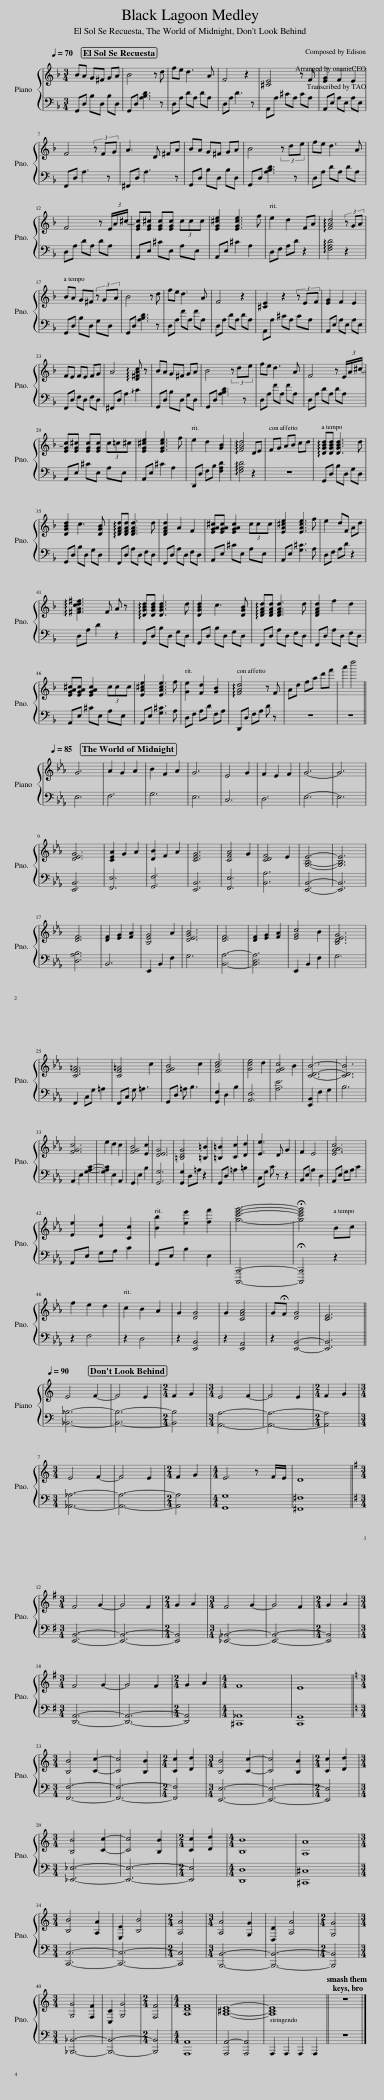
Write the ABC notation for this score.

X:1
%%score { 1 | 2 }
L:1/8
Q:1/4=70
M:3/4
I:linebreak $
K:F
V:1 treble
V:2 bass
V:1
 BA G^F GA | B4 z d | fe d3 A | F4 z2 | [^CE]4 z F | %5
 [EG]2 F2 E2 |$ F4 (3z FG | A3 D ^FA | BA G^F GA | B4 (3z de | %10
 fe d3 A |$ F4 z (3E/A/^c/- | [EGc][EG^c] [EGc][EGc] (3ccc | [EG^ce]2 [EGce]3 f |[Q:1/4=60] e2 d2 FA | %15
 !arpeggio![FAd]4 (3z GA |$[Q:1/4=70] BA G^F (3z GA | B4 z d | fe d3 A | F4 z2 | %20
 [^CE]2 z2 (3z EF | [EG]2 F2 E2 |$ FE FE FG | A4 !arpeggio![D^FAc] z | BA G^F GA | %25
 B4 (3z de | fe d3 A | F4 z (3E/A/^c/- |$ [EGc][EG^c] [EGc][EGc] (3c=c^c | [EG^ce]2 [EGce]3 f | %30
[Q:1/4=60] e2 d2 [GB]2 | !arpeggio![FAd]4 D[Q:1/4=70]E | F[Q:1/4=90]G A[Q:1/4=100]B cd |[Q:1/4=70] !arpeggio![DGBd][DGBd] [DGBd]3 d |$ [DGBd]2 c3 [DGB] | %35
 !arpeggio![DFAd][DFAd] [DFAd]3 d | [DFAd]2 A2 F2 | [EGA^c][EGAc] [EGAc]2 (3ccc | [EA^ce]2 [EAce]3 f | e2 dF Ad |$ %40
 !arpeggio![^FAcd^f]3 F A z | !arpeggio![DGBd][DGBd] [DGBd]3 d | [DGBd]2 c3 [DGB] | !arpeggio![DFAd][DFAd] [DFAd]3 d | [DFAd]2 f2 d2 |$ %45
 [EGA^c][EGAc] [EGAc]2 (3ccc | [EA^ce]2 [EAce]3 f |[Q:1/4=60] [Ge]2 [Fd]2[Q:1/4=50] [GB]2 | !arpeggio![FAd]4 z F[Q:1/4=60] | Ad[Q:1/4=70] fa d'[Q:1/4=50]f' | %50
 a'2 d''4 ||$[K:Eb][Q:1/4=85] G6 | A2 G2 A2 | B2 F2 A2 | G6 | %55
 E4 G2 | F2 E2 F2 | G6- | G6 |$ [DEG]6 | %60
 [CEA]2 G2 A2 | [DB]2 F2 A2 | [CEG]6 | [CFA]4 G2 | [CDF]4 E2 | %65
 [G,B,E]6- | [G,B,E]6 |$ [DF]6 | [DF]2 [EG]2 [FA]2 | [B,EG]4 A2 | %70
 [DEGB]6 | [DF]6 | [DF]2 [EG]2 [FA]2 | [EGc]4 B2 | [B,DEG]6 |$ %75
 [CF=A]6 | [CF=A]4 c2 | [FGB]4 c2 | [FBd]6 | [Gce]4 d2 | %80
 [FGc]4 B2 | [CDB]6- | [CDB]6 |$ [FGc]6 | e2 d2 c2 | %85
 [FGB]4 [Ec]2 | [DEG]6 | [=B,DG]4 [=B,=B]2 | [=B,=B]2 [Cc]2 [Dd]2 | [Ee]3 D G2 | %90
 F2 E4 | [EGAc]6 |$ [Ee]2 [Dd]2 [Cc]2 |[Q:1/4=80] [Bb]2[Q:1/4=75] [ee']2[Q:1/4=60] [ff']2 | [gc'e'g']6- | %95
 !fermata![gc'e'g']4[Q:1/4=85] Bc |$ f2 e2 d2 | c2[Q:1/4=80] B2[Q:1/4=75] A2 |[Q:1/4=60] G2[Q:1/4=50] [DG]4 | G2[Q:1/4=45] [CFA]4 | %100
[Q:1/4=40] G!fermata!F [DG]4 | [CE]6 ||$[K:C][Q:1/4=90] E4 F2- | F4 E2 |[M:2/4] F2 G2 | %105
[M:3/4] E4 F2- | F4 E2 |[M:2/4] F2 G2 |$[M:3/4] E4 F2- | F4 E2 | %110
[M:2/4] F2 G2 |[M:4/4] E6 z F/E/ | D8 ||$[K:G][M:3/4] F4 G2- | G4 F2 | %115
[M:2/4] G2 A2 |[M:3/4] F4 G2- | G4 F2 |[M:2/4] G2 A2 |$[M:3/4] F4 G2- | %120
 G4 F2 |[M:2/4] G2 A2 |[M:4/4] F8 | E8 ||$[K:C][M:3/4] [B,B]4 [Cc]2- | %125
 [Cc]4 [B,B]2 |[M:2/4] [Cc]2 [Dd]2 |[M:3/4] [B,B]4 [Cc]2- | [Cc]4 [B,B]2 |[M:2/4] [Cc]2 [Dd]2 |$ %130
[M:3/4] [B,B]4 [Cc]2- | [Cc]4 [B,B]2 |[M:2/4] [Cc]2 [Dd]2 |[M:4/4] [B,B]8 | [A,A]8 |$ %135
[M:3/4] [B,B]4 [A,A]2 | [E,E]2 [B,B]4 |[M:2/4] [A,A]4 |[M:3/4] [A,A]4 [G,G]2 | [D,D]2 [A,A]4 | %140
[M:2/4] [G,G]4 |$[M:3/4] [G,G]4 [F,F]2 | [C,C]2 [G,G]4 |[M:2/4] [F,F]4 |[M:4/4] [A,DF]8 | %145
 [A,^CE]8- |[Q:1/4=140] [A,CE]8 || z8 |] %148
V:2
 G,,D, B,D, B,D, | G,,D, [A,B,D]3 z | D,A, DA, DA, | D,A, D3 z | A,,A, ^CA, CA, | %5
 A,,E, A,E, A,E, |$ F,,D, A,3 z | ^F,,D, A,3 z | G,,D, B,D, B,D, | G,,D, [A,B,D]3 z | %10
 D,A, DA, DA, |$ D,A, DA, DA, | A,,E, ^CE, A,E, | A,,E, ^C2 A,2 | D,F, A,D z2 | %15
 !arpeggio![F,A,D]4 z2 |$ G,,D, B,D, G,D, | G,,D, [A,B,D]3 z | D,A, FA, FA, | D,A, DA, DA, | %20
 A,,A, ^CA, CA, | A,,E, A,E, A,E, |$ F,,D, F,D, F,D, | ^F,,D, A,2 !arpeggio!C2 | G,,D, B,D, G,D, | %25
 G,,D, [A,B,D]3 z | D,A, FA, FA, | D,A, DA, DA, |$ A,,E, ^CE, A,E, | A,,E, ^C2 A,2 | %30
 D,,D, F,B, [F,A,D]2 | !arpeggio![F,A,D]4 z2 | z6 | G,,D, B,D, G,D, |$ G,,D, B,D, G,D, | %35
 F,,D, A,D, F,D, | F,,D, A,D, F,D, | A,,E, ^CE, A,E, | A,,E, [G,^C]3 A, | D,F, A,D z2 |$ %40
 D,A, D2 z2 | G,,D, B,D, G,D, | G,,D, B,D, G,D, | F,,D, A,D, F,D, | F,,D, A,D, F,D, |$ %45
 A,,E, ^CE, A,E, | A,,E, [G,^C]3 A, | D,F, A,D F,A, | D,,D, F,A, D z | z6 | %50
 z6 ||$[K:Eb] E,6 | F,6 | G,6 | E,6 | %55
 C,6 | D,6 | E,6- | E,6 |$ [E,,B,,]6 | %60
 [F,,E,]6 | [G,,F,]6 | [E,,B,,]6 | [F,,E,]6 | [B,,A,]6 | %65
 [E,,B,,]6- | [E,,B,,]6 |$ [D,A,B,]6 | B,,6 | E,,2 B,,2 F,2 | %70
 G,6 | [B,,A,]6- | [B,,D,A,]6 | E,,2 B,,2 F,2 | G,6 |$ %75
 F,,2 C,G, =A,2 | F,,C, G, =A,3 | G,,D, =A, B,3 | [G,,F,]2 D,2 B,2 | [A,,E,]6 | %80
 [A,E]6 | [E,,B,,]2 F,2 G,2 | B,6 |$ A,,2 E,2 [G,A,C]2- | [G,A,C]2 E,2 A,,2 | %85
 G,,2 E,2 B,2 | [G,,G,]6 | [G,,G,]2 D,=A, z2 | G,,D, =A,2 =B,2 | C,G, C z z2 | %90
 B,,E, A,2 D,2 | A,,E, G,A, C2 |$ A,,E, G,A, C2 | G,,E, B,2 E,2 | [C,,,C,,]6- | %95
 !fermata![C,,,C,,]4 z2 |$ z2 F,4 | z2 D,4 | z2 [E,,B,,]4 | z2 [E,,A,,]4 | %100
 z2 [E,,B,,]4- | [E,,B,,]6 ||$[K:C] [_B,,_B,]6- | [B,,B,]6- |[M:2/4] [B,,B,]4 | %105
[M:3/4] [A,,A,]6- | [A,,A,]6- |[M:2/4] [A,,A,]4 |$[M:3/4] [_A,,_A,]6- | [A,,A,]6- | %110
[M:2/4] [A,,A,]4 |[M:4/4] [G,,G,]8 | [^F,,^F,]8 ||$[K:G][M:3/4] [E,,B,,]6- | [E,,B,,]6- | %115
[M:2/4] [E,,B,,]4 |[M:3/4] [_E,,_B,,]6- | [E,,B,,]6- |[M:2/4] [E,,B,,]4 |$[M:3/4] [D,,A,,]6- | %120
 [D,,A,,]6- |[M:2/4] [D,,A,,]4 |[M:4/4] [^C,,_A,,]8 | [C,,G,,]8 ||$[K:C][M:3/4] [F,,F,]6- | %125
 [F,,F,]6- |[M:2/4] [F,,F,]4 |[M:3/4] [E,,E,]6- | [E,,E,]6- |[M:2/4] [E,,E,]4 |$ %130
[M:3/4] [_E,,_E,]6- | [E,,E,]6- |[M:2/4] [E,,E,]4 |[M:4/4] [D,,D,]8 | [^C,,^C,]8 |$ %135
[M:3/4] [C,,C,]6- | [C,,C,]6- |[M:2/4] [C,,C,]4 |[M:3/4] [B,,,B,,]6- | [B,,,B,,]6- | %140
[M:2/4] [B,,,B,,]4 |$[M:3/4] [_B,,,_B,,]6- | [B,,,B,,]6- |[M:2/4] [B,,,B,,]4 |[M:4/4] [A,,,A,,]8 | %145
 [A,,,A,,-]4 [A,,,A,,]4 | A,,,2 A,,,2 A,,,2 A,,,2 || z8 |] %148
